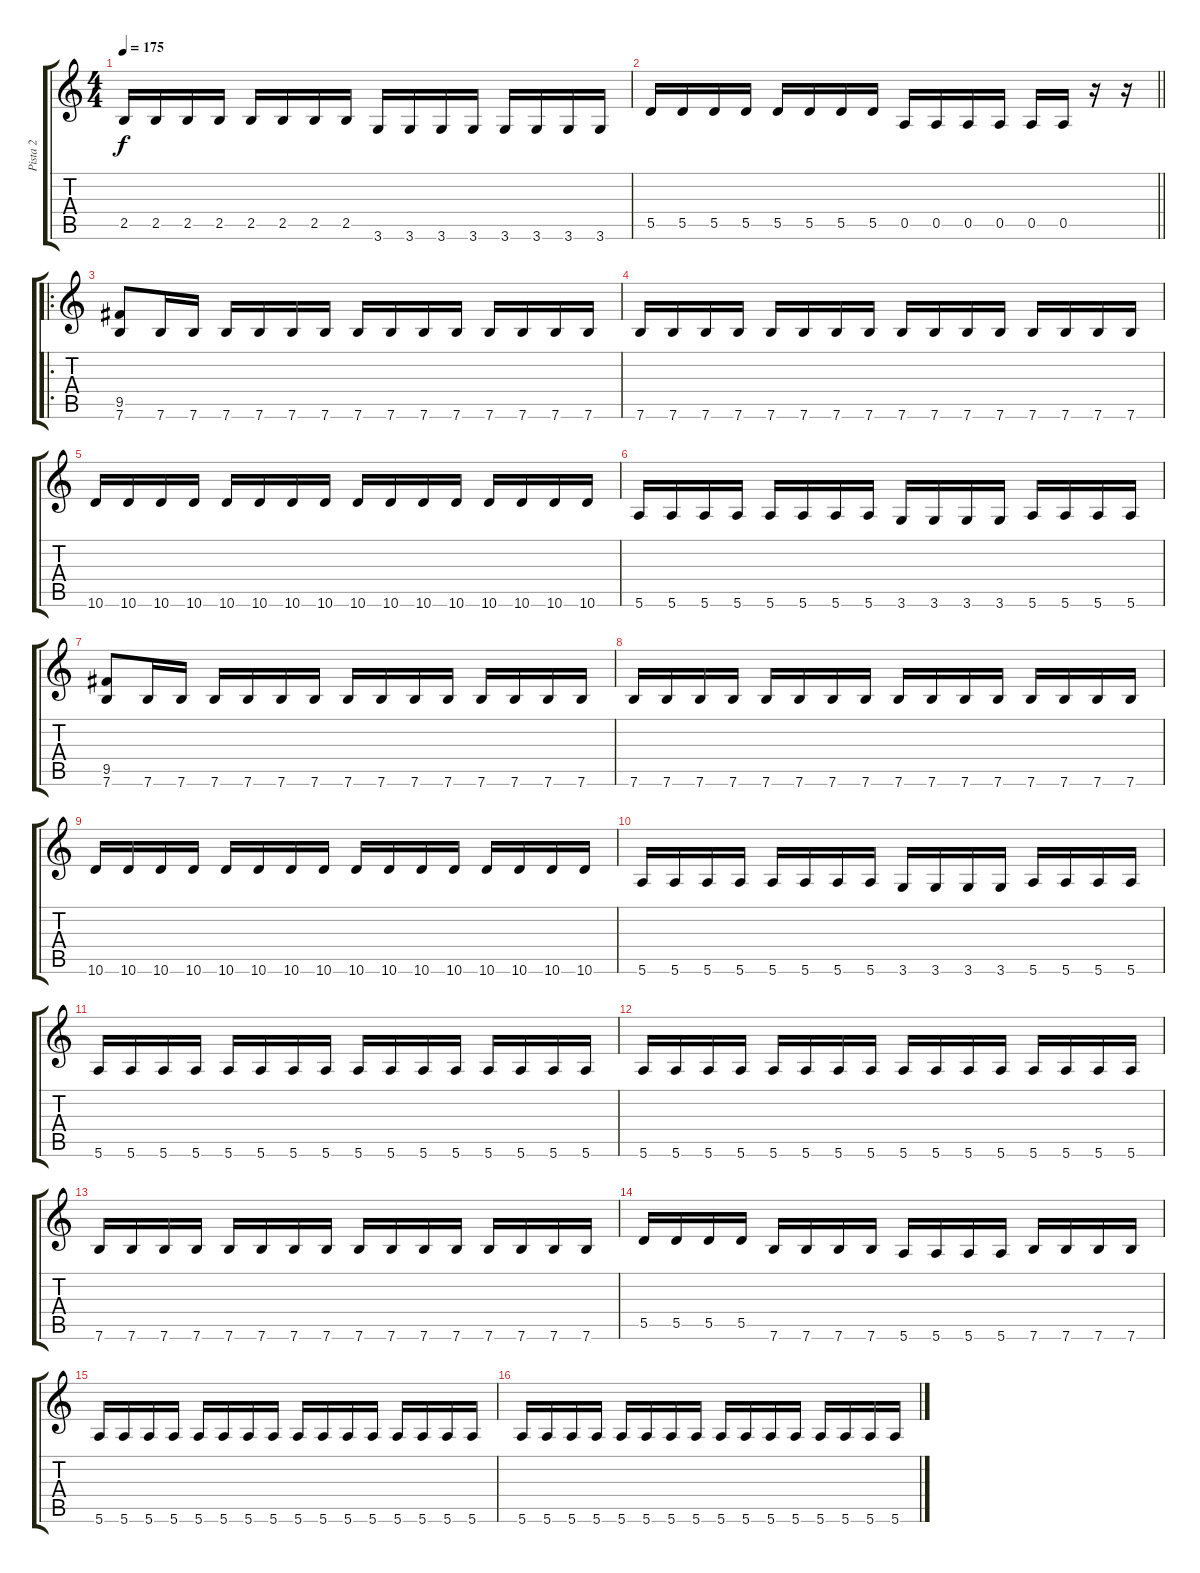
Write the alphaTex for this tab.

\track ("Pista 2" "Pista 2") {instrument distortionguitar}
\staff {score tabs}
\tuning (E4 B3 G3 D3 A2 E2) {hide}
\ts (4 4)
\tempo 175
\clef g2
\ks c
2.5.16{dy f} 2.5.16 2.5.16 2.5.16 2.5.16 2.5.16 2.5.16 2.5.16 3.6.16 3.6.16 3.6.16 3.6.16 3.6.16 3.6.16 3.6.16 3.6.16 |
\barLineRight lightlight
5.5.16 5.5.16 5.5.16 5.5.16 5.5.16 5.5.16 5.5.16 5.5.16 0.5.16 0.5.16 0.5.16 0.5.16 0.5.16 0.5.16 r.16 r.16 |
\ro
(9.5 7.6).8 7.6.16 7.6.16 7.6.16 7.6.16 7.6.16 7.6.16 7.6.16 7.6.16 7.6.16 7.6.16 7.6.16 7.6.16 7.6.16 7.6.16 |
7.6.16 7.6.16 7.6.16 7.6.16 7.6.16 7.6.16 7.6.16 7.6.16 7.6.16 7.6.16 7.6.16 7.6.16 7.6.16 7.6.16 7.6.16 7.6.16 |
10.6.16 10.6.16 10.6.16 10.6.16 10.6.16 10.6.16 10.6.16 10.6.16 10.6.16 10.6.16 10.6.16 10.6.16 10.6.16 10.6.16 10.6.16 10.6.16 |
5.6.16 5.6.16 5.6.16 5.6.16 5.6.16 5.6.16 5.6.16 5.6.16 3.6.16 3.6.16 3.6.16 3.6.16 5.6.16 5.6.16 5.6.16 5.6.16 |
(9.5 7.6).8 7.6.16 7.6.16 7.6.16 7.6.16 7.6.16 7.6.16 7.6.16 7.6.16 7.6.16 7.6.16 7.6.16 7.6.16 7.6.16 7.6.16 |
7.6.16 7.6.16 7.6.16 7.6.16 7.6.16 7.6.16 7.6.16 7.6.16 7.6.16 7.6.16 7.6.16 7.6.16 7.6.16 7.6.16 7.6.16 7.6.16 |
10.6.16 10.6.16 10.6.16 10.6.16 10.6.16 10.6.16 10.6.16 10.6.16 10.6.16 10.6.16 10.6.16 10.6.16 10.6.16 10.6.16 10.6.16 10.6.16 |
5.6.16 5.6.16 5.6.16 5.6.16 5.6.16 5.6.16 5.6.16 5.6.16 3.6.16 3.6.16 3.6.16 3.6.16 5.6.16 5.6.16 5.6.16 5.6.16 |
5.6.16 5.6.16 5.6.16 5.6.16 5.6.16 5.6.16 5.6.16 5.6.16 5.6.16 5.6.16 5.6.16 5.6.16 5.6.16 5.6.16 5.6.16 5.6.16 |
5.6.16 5.6.16 5.6.16 5.6.16 5.6.16 5.6.16 5.6.16 5.6.16 5.6.16 5.6.16 5.6.16 5.6.16 5.6.16 5.6.16 5.6.16 5.6.16 |
7.6.16 7.6.16 7.6.16 7.6.16 7.6.16 7.6.16 7.6.16 7.6.16 7.6.16 7.6.16 7.6.16 7.6.16 7.6.16 7.6.16 7.6.16 7.6.16 |
5.5.16 5.5.16 5.5.16 5.5.16 7.6.16 7.6.16 7.6.16 7.6.16 5.6.16 5.6.16 5.6.16 5.6.16 7.6.16 7.6.16 7.6.16 7.6.16 |
5.6.16 5.6.16 5.6.16 5.6.16 5.6.16 5.6.16 5.6.16 5.6.16 5.6.16 5.6.16 5.6.16 5.6.16 5.6.16 5.6.16 5.6.16 5.6.16 |
5.6.16 5.6.16 5.6.16 5.6.16 5.6.16 5.6.16 5.6.16 5.6.16 5.6.16 5.6.16 5.6.16 5.6.16 5.6.16 5.6.16 5.6.16 5.6.16
